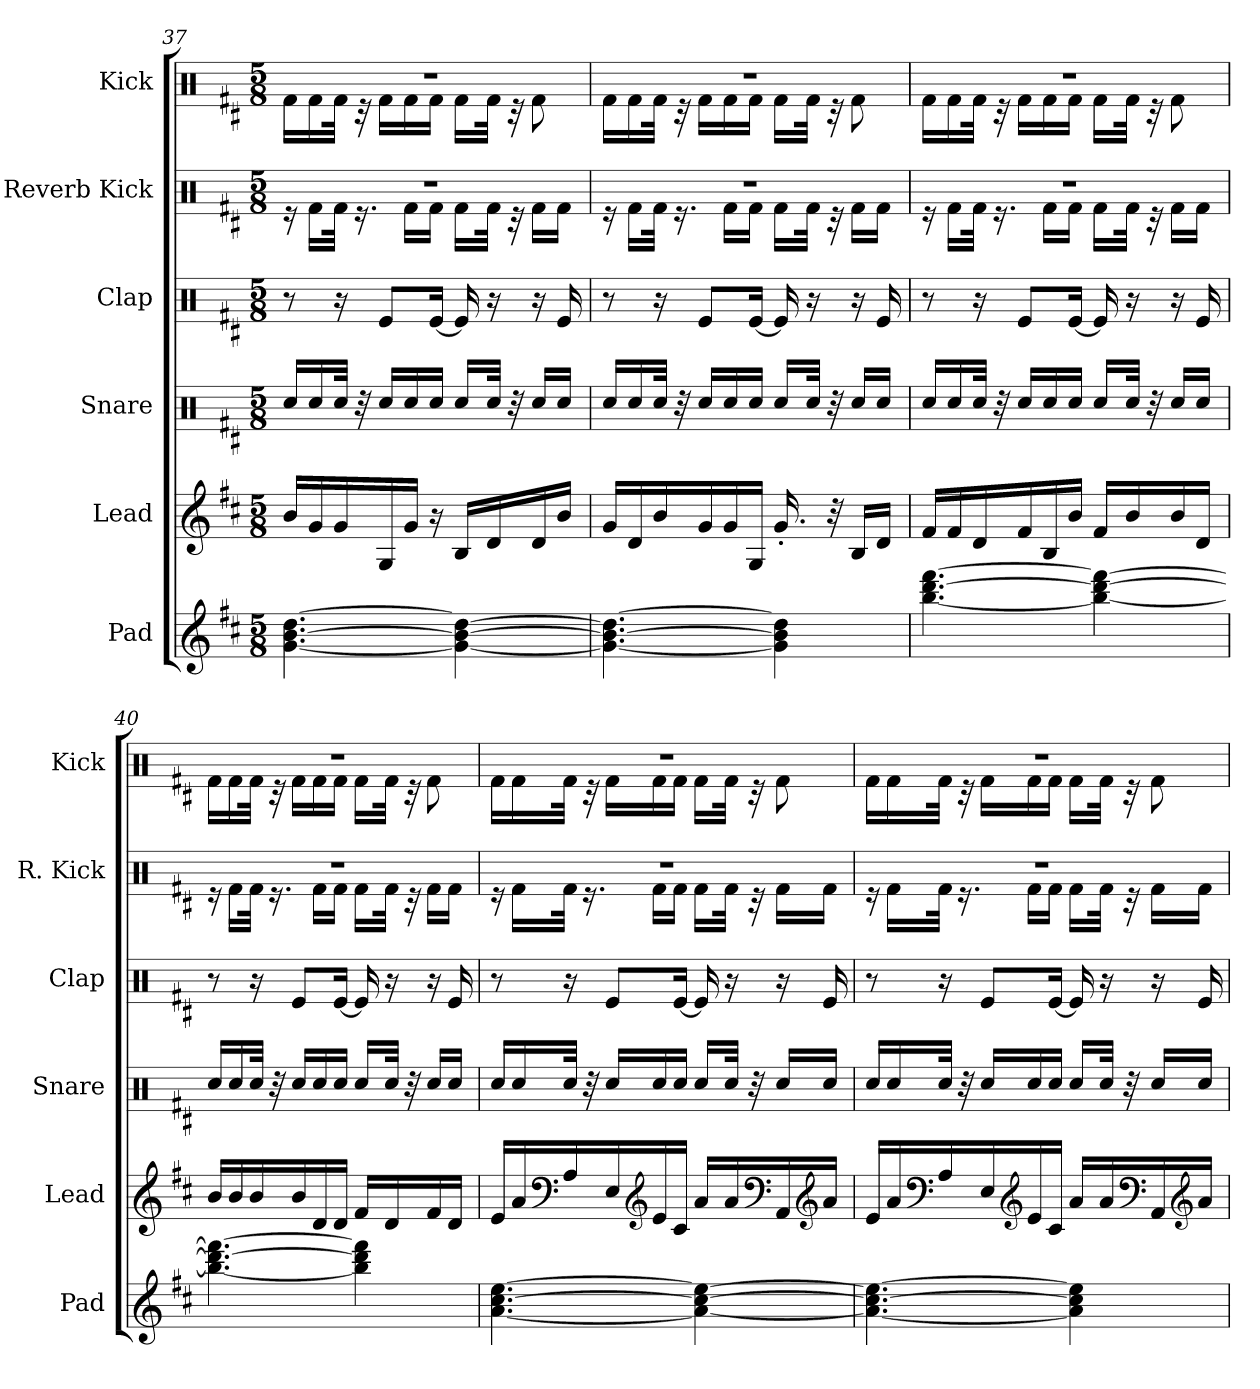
**kern	**kern	**kern	**kern	**kern	**kern
*part6	*part5	*part4	*part3	*part2	*part1
*staff6	*staff5	*staff4	*staff3	*staff2	*staff1
*I"Pad	*I"Lead	*I"Snare	*I"Clap	*I"Reverb Kick	*I"Kick
*I'Pad	*I'Lead	*I'Snare	*I'Clap	*I'R. Kick	*I'Kick
*clefG2	*clefG2	*clefX	*clefX	*clefX	*clefX
*k[f#c#]	*k[f#c#]	*k[f#c#]	*k[f#c#]	*k[f#c#]	*k[f#c#]
*M5/8	*M5/8	*M5/8	*M5/8	*M5/8	*M5/8
=37	=37	=37	=37	=37	=37
*	*	*	*	*^	*^
[4.g\ [4.b\ [4.dd\	16b/LL	16Rcc/LL	8r	8%5r	16r	8%5r	16Rf\LL
.	16g/	16Rcc/	.	.	16Rf\LL	.	16Rf\
.	16g/	32Rcc/JJk	16r	.	32Rf\JJk	.	32Rf\JJk
.	.	32r	.	.	16.r	.	32r
.	16G/	16Rcc/LL	8Re/L	.	.	.	16Rf\LL
.	16g/JJ	16Rcc/	.	.	16Rf\LL	.	16Rf\
.	16r	16Rcc/JJ	[16Re/Jk	.	16Rf\JJ	.	16Rf\JJ
4g\_ 4b\_ 4dd\_	16B/LL	16Rcc/LL	16Re/]	.	16Rf\LL	.	16Rf\LL
.	16d/	32Rcc/JJk	16r	.	32Rf\JJk	.	32Rf\JJk
.	.	32r	.	.	32r	.	32r
.	16d/	16Rcc/LL	16r	.	16Rf\LL	.	8Rf\
.	16b/JJ	16Rcc/JJ	16Re/	.	16Rf\JJ	.	.
=38	=38	=38	=38	=38	=38	=38	=38
4.g\_ 4.b\_ 4.dd\_	16g/LL	16Rcc/LL	8r	8%5r	16r	8%5r	16Rf\LL
.	16d/	16Rcc/	.	.	16Rf\LL	.	16Rf\
.	16b/	32Rcc/JJk	16r	.	32Rf\JJk	.	32Rf\JJk
.	.	32r	.	.	16.r	.	32r
.	16g/	16Rcc/LL	8Re/L	.	.	.	16Rf\LL
.	16g/	16Rcc/	.	.	16Rf\LL	.	16Rf\
.	16G/JJ	16Rcc/JJ	[16Re/Jk	.	16Rf\JJ	.	16Rf\JJ
4g\] 4b\] 4dd\]	16.g'/	16Rcc/LL	16Re/]	.	16Rf\LL	.	16Rf\LL
.	.	32Rcc/JJk	16r	.	32Rf\JJk	.	32Rf\JJk
.	32r	32r	.	.	32r	.	32r
.	16B/LL	16Rcc/LL	16r	.	16Rf\LL	.	8Rf\
.	16d/JJ	16Rcc/JJ	16Re/	.	16Rf\JJ	.	.
!!LO:PB:g=z	!!
=39	=39	=39	=39	=39	=39	=39	=39
[4.bb\ [4.ddd\ [4.fff#\	16f#/LL	16Rcc/LL	8r	8%5r	16r	8%5r	16Rf\LL
.	16f#/	16Rcc/	.	.	16Rf\LL	.	16Rf\
.	16d/	32Rcc/JJk	16r	.	32Rf\JJk	.	32Rf\JJk
.	.	32r	.	.	16.r	.	32r
.	16f#/	16Rcc/LL	8Re/L	.	.	.	16Rf\LL
.	16B/	16Rcc/	.	.	16Rf\LL	.	16Rf\
.	16b/JJ	16Rcc/JJ	[16Re/Jk	.	16Rf\JJ	.	16Rf\JJ
4bb\_ 4ddd\_ 4fff#\_	16f#/LL	16Rcc/LL	16Re/]	.	16Rf\LL	.	16Rf\LL
.	16b/	32Rcc/JJk	16r	.	32Rf\JJk	.	32Rf\JJk
.	.	32r	.	.	32r	.	32r
.	16b/	16Rcc/LL	16r	.	16Rf\LL	.	8Rf\
.	16d/JJ	16Rcc/JJ	16Re/	.	16Rf\JJ	.	.
=40	=40	=40	=40	=40	=40	=40	=40
4.bb\_ 4.ddd\_ 4.fff#\_	16b/LL	16Rcc/LL	8r	8%5r	16r	8%5r	16Rf\LL
.	16b/	16Rcc/	.	.	16Rf\LL	.	16Rf\
.	16b/	32Rcc/JJk	16r	.	32Rf\JJk	.	32Rf\JJk
.	.	32r	.	.	16.r	.	32r
.	16b/	16Rcc/LL	8Re/L	.	.	.	16Rf\LL
.	16d/	16Rcc/	.	.	16Rf\LL	.	16Rf\
.	16d/JJ	16Rcc/JJ	[16Re/Jk	.	16Rf\JJ	.	16Rf\JJ
4bb\] 4ddd\] 4fff#\]	16f#/LL	16Rcc/LL	16Re/]	.	16Rf\LL	.	16Rf\LL
.	16d/	32Rcc/JJk	16r	.	32Rf\JJk	.	32Rf\JJk
.	.	32r	.	.	32r	.	32r
.	16f#/	16Rcc/LL	16r	.	16Rf\LL	.	8Rf\
.	16d/JJ	16Rcc/JJ	16Re/	.	16Rf\JJ	.	.
!!LO:LB:g=z	!!
=41	=41	=41	=41	=41	=41	=41	=41
[4.a\ [4.cc#\ [4.ee\	16e/LL	16Rcc/LL	8r	8%5r	16r	8%5r	16Rf\LL
.	16a/	16Rcc/	.	.	16Rf\LL	.	16Rf\
*	*clefF4	*	*	*	*	*	*
.	16A/	32Rcc/JJk	16r	.	32Rf\JJk	.	32Rf\JJk
.	.	32r	.	.	16.r	.	32r
.	16E/	16Rcc/LL	8Re/L	.	.	.	16Rf\LL
*	*clefG2	*	*	*	*	*	*
.	16e/	16Rcc/	.	.	16Rf\LL	.	16Rf\
.	16c#/JJ	16Rcc/JJ	[16Re/Jk	.	16Rf\JJ	.	16Rf\JJ
4a\_ 4cc#\_ 4ee\_	16a/LL	16Rcc/LL	16Re/]	.	16Rf\LL	.	16Rf\LL
.	16a/	32Rcc/JJk	16r	.	32Rf\JJk	.	32Rf\JJk
.	.	32r	.	.	32r	.	32r
*	*clefF4	*	*	*	*	*	*
.	16AA/	16Rcc/LL	16r	.	16Rf\LL	.	8Rf\
*	*clefG2	*	*	*	*	*	*
.	16a/JJ	16Rcc/JJ	16Re/	.	16Rf\JJ	.	.
=42	=42	=42	=42	=42	=42	=42	=42
4.a\_ 4.cc#\_ 4.ee\_	16e/LL	16Rcc/LL	8r	8%5r	16r	8%5r	16Rf\LL
.	16a/	16Rcc/	.	.	16Rf\LL	.	16Rf\
*	*clefF4	*	*	*	*	*	*
.	16A/	32Rcc/JJk	16r	.	32Rf\JJk	.	32Rf\JJk
.	.	32r	.	.	16.r	.	32r
.	16E/	16Rcc/LL	8Re/L	.	.	.	16Rf\LL
*	*clefG2	*	*	*	*	*	*
.	16e/	16Rcc/	.	.	16Rf\LL	.	16Rf\
.	16c#/JJ	16Rcc/JJ	[16Re/Jk	.	16Rf\JJ	.	16Rf\JJ
4a\] 4cc#\] 4ee\]	16a/LL	16Rcc/LL	16Re/]	.	16Rf\LL	.	16Rf\LL
.	16a/	32Rcc/JJk	16r	.	32Rf\JJk	.	32Rf\JJk
.	.	32r	.	.	32r	.	32r
*	*clefF4	*	*	*	*	*	*
.	16AA/	16Rcc/LL	16r	.	16Rf\LL	.	8Rf\
*	*clefG2	*	*	*	*	*	*
.	16a/JJ	16Rcc/JJ	16Re/	.	16Rf\JJ	.	.
*	*	*	*	*v	*v	*	*
*	*	*	*	*	*v	*v
=	=	=	=	=	=
*-	*-	*-	*-	*-	*-
